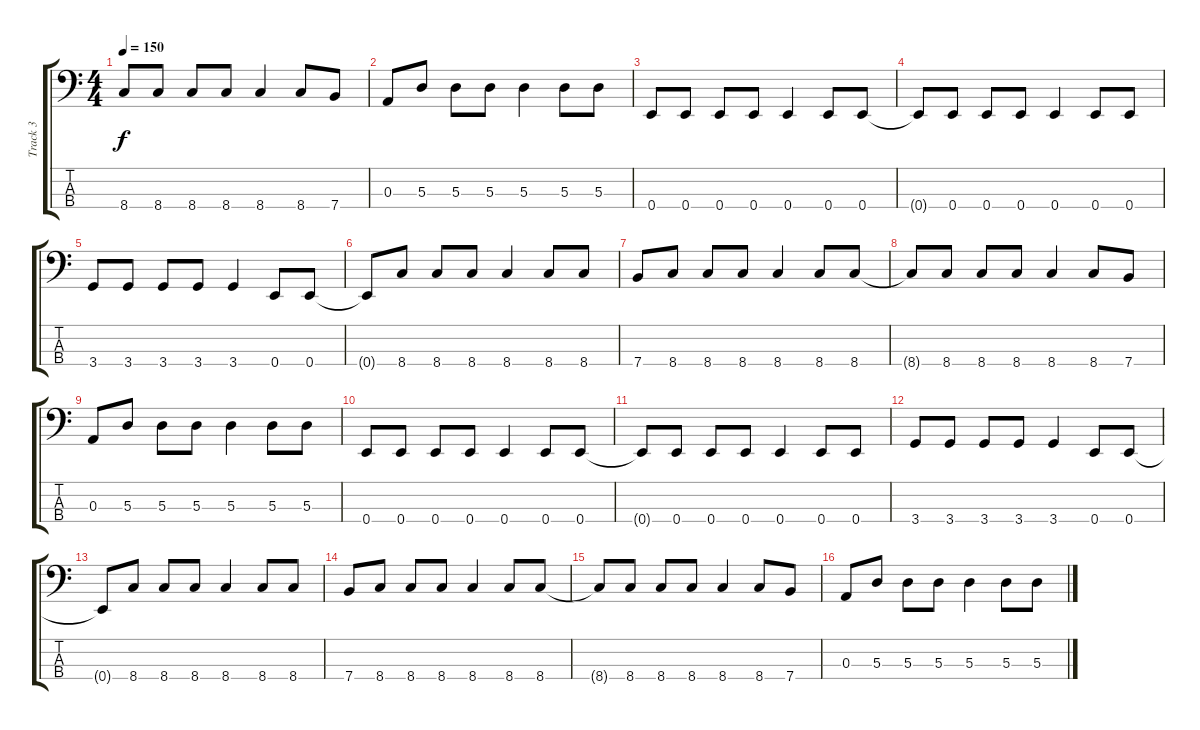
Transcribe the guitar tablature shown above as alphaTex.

\track ("Track 3" "Track 3") {instrument electricbasspick}
\staff {score tabs}
\tuning (G2 D2 A1 E1) {hide}
\ts (4 4)
\tempo 150
\clef f4
\ks c
8.4{t}.8{dy f} 8.4.8 8.4.8 8.4.8 8.4.4 8.4.8 7.4.8 |
0.3.8 5.3.8 5.3.8 5.3.8 5.3.4 5.3.8 5.3.8 |
0.4.8 0.4.8 0.4.8 0.4.8 0.4.4 0.4.8 0.4.8 |
0.4{t}.8 0.4.8 0.4.8 0.4.8 0.4.4 0.4.8 0.4.8 |
3.4.8 3.4.8 3.4.8 3.4.8 3.4.4 0.4.8 0.4.8 |
0.4{t}.8 8.4.8 8.4.8 8.4.8 8.4.4 8.4.8 8.4.8 |
7.4.8 8.4.8 8.4.8 8.4.8 8.4.4 8.4.8 8.4.8 |
8.4{t}.8 8.4.8 8.4.8 8.4.8 8.4.4 8.4.8 7.4.8 |
0.3.8 5.3.8 5.3.8 5.3.8 5.3.4 5.3.8 5.3.8 |
0.4.8 0.4.8 0.4.8 0.4.8 0.4.4 0.4.8 0.4.8 |
0.4{t}.8 0.4.8 0.4.8 0.4.8 0.4.4 0.4.8 0.4.8 |
3.4.8 3.4.8 3.4.8 3.4.8 3.4.4 0.4.8 0.4.8 |
0.4{t}.8 8.4.8 8.4.8 8.4.8 8.4.4 8.4.8 8.4.8 |
7.4.8 8.4.8 8.4.8 8.4.8 8.4.4 8.4.8 8.4.8 |
8.4{t}.8 8.4.8 8.4.8 8.4.8 8.4.4 8.4.8 7.4.8 |
0.3.8 5.3.8 5.3.8 5.3.8 5.3.4 5.3.8 5.3.8
